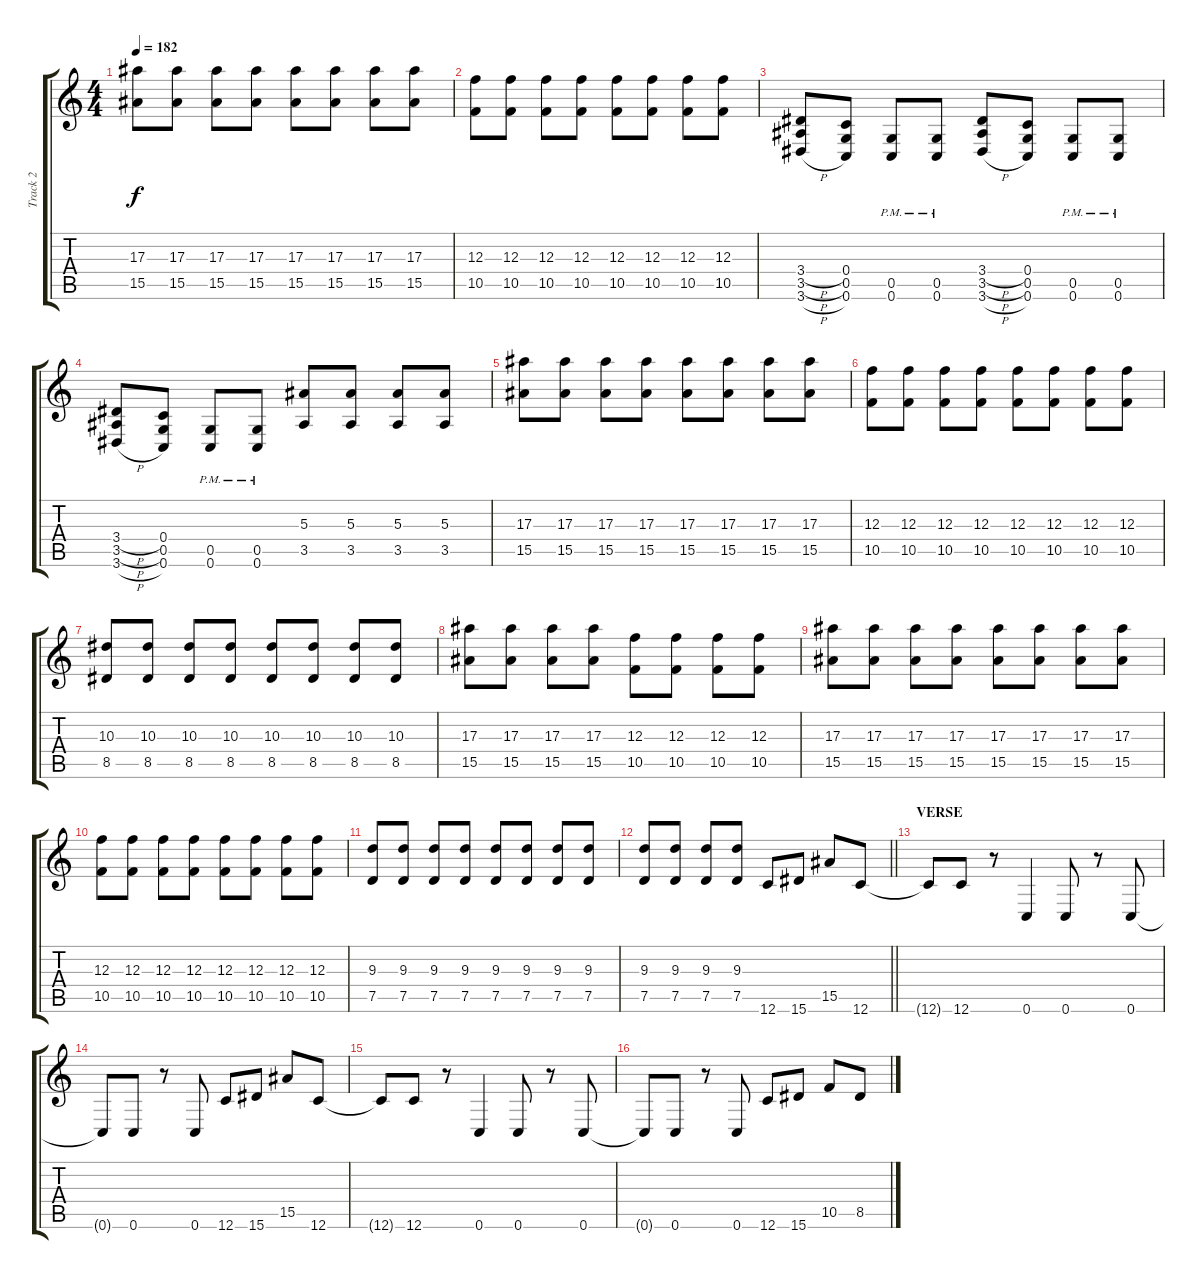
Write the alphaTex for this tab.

\track ("Track 2" "Track 2") {instrument overdrivenguitar}
\staff {score tabs}
\tuning (D4 A3 F3 C3 G2 C2) {hide}
\ts (4 4)
\tempo 182
\clef g2
\ks c
(17.3 15.5).8{dy f} (17.3 15.5).8 (17.3 15.5).8 (17.3 15.5).8 (17.3 15.5).8 (17.3 15.5).8 (17.3 15.5).8 (17.3 15.5).8 |
(12.3 10.5).8 (12.3 10.5).8 (12.3 10.5).8 (12.3 10.5).8 (12.3 10.5).8 (12.3 10.5).8 (12.3 10.5).8 (12.3 10.5).8 |
(3.4{h} 3.5{h} 3.6{h}).8 (0.4 0.5 0.6).8 (0.5{pm} 0.6{pm}).8 (0.5{pm} 0.6{pm}).8 (3.4{h} 3.5{h} 3.6{h}).8 (0.4 0.5 0.6).8 (0.5{pm} 0.6{pm}).8 (0.5{pm} 0.6{pm}).8 |
(3.4{h} 3.5{h} 3.6{h}).8 (0.4 0.5 0.6).8 (0.5{pm} 0.6{pm}).8 (0.5{pm} 0.6{pm}).8 (5.3 3.5).8 (5.3 3.5).8 (5.3 3.5).8 (5.3 3.5).8 |
(17.3 15.5).8 (17.3 15.5).8 (17.3 15.5).8 (17.3 15.5).8 (17.3 15.5).8 (17.3 15.5).8 (17.3 15.5).8 (17.3 15.5).8 |
(12.3 10.5).8 (12.3 10.5).8 (12.3 10.5).8 (12.3 10.5).8 (12.3 10.5).8 (12.3 10.5).8 (12.3 10.5).8 (12.3 10.5).8 |
(10.3 8.5).8 (10.3 8.5).8 (10.3 8.5).8 (10.3 8.5).8 (10.3 8.5).8 (10.3 8.5).8 (10.3 8.5).8 (10.3 8.5).8 |
(17.3 15.5).8 (17.3 15.5).8 (17.3 15.5).8 (17.3 15.5).8 (12.3 10.5).8 (12.3 10.5).8 (12.3 10.5).8 (12.3 10.5).8 |
(17.3 15.5).8 (17.3 15.5).8 (17.3 15.5).8 (17.3 15.5).8 (17.3 15.5).8 (17.3 15.5).8 (17.3 15.5).8 (17.3 15.5).8 |
(12.3 10.5).8 (12.3 10.5).8 (12.3 10.5).8 (12.3 10.5).8 (12.3 10.5).8 (12.3 10.5).8 (12.3 10.5).8 (12.3 10.5).8 |
(9.3 7.5).8 (9.3 7.5).8 (9.3 7.5).8 (9.3 7.5).8 (9.3 7.5).8 (9.3 7.5).8 (9.3 7.5).8 (9.3 7.5).8 |
\barLineRight lightlight
(9.3 7.5).8 (9.3 7.5).8 (9.3 7.5).8 (9.3 7.5).8 12.6.8 15.6.8 15.5.8 12.6.8 |
\section ("" "VERSE")
12.6{t}.8 12.6.8 r.8 0.6.4 0.6.8 r.8 0.6.8 |
0.6{t}.8 0.6.8 r.8 0.6.8 12.6.8 15.6.8 15.5.8 12.6.8 |
12.6{t}.8 12.6.8 r.8 0.6.4 0.6.8 r.8 0.6.8 |
0.6{t}.8 0.6.8 r.8 0.6.8 12.6.8 15.6.8 10.5.8 8.5.8
